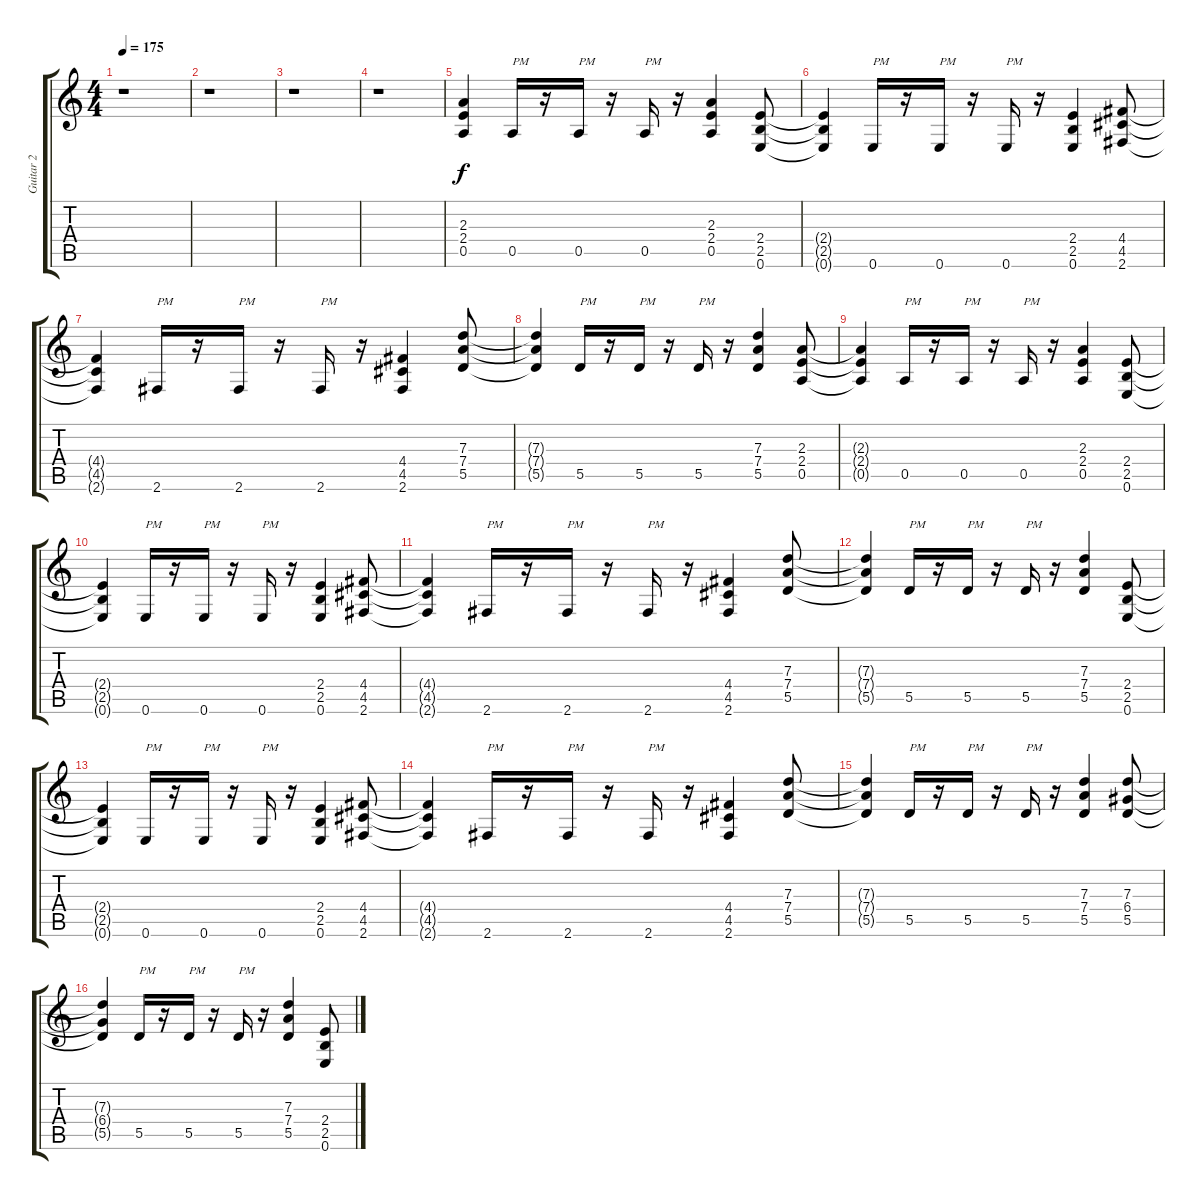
\track ("Guitar 2" "Guitar 2") {instrument distortionguitar}
\staff {score tabs}
\tuning (E4 B3 G3 D3 A2 E2) {hide}
\ts (4 4)
\tempo 175
\clef g2
\ks c
r.1{dy f instrument distortionguitar} |
r.1 |
r.1 |
r.1 |
(2.3 2.4 0.5).4 0.5.16{txt "PM"} r.16 0.5.16{txt "PM"} r.16 0.5.16{txt "PM"} r.16 (2.3 2.4 0.5).4 (2.4 2.5 0.6).8 |
(2.4{t} 2.5{t} 0.6{t}).4 0.6.16{txt "PM"} r.16 0.6.16{txt "PM"} r.16 0.6.16{txt "PM"} r.16 (2.4 2.5 0.6).4 (4.4 4.5 2.6).8 |
(4.4{t} 4.5{t} 2.6{t}).4 2.6.16{txt "PM"} r.16 2.6.16{txt "PM"} r.16 2.6.16{txt "PM"} r.16 (4.4 4.5 2.6).4 (7.3 7.4 5.5).8 |
(7.3{t} 7.4{t} 5.5{t}).4 5.5.16{txt "PM"} r.16 5.5.16{txt "PM"} r.16 5.5.16{txt "PM"} r.16 (7.3 7.4 5.5).4 (2.3 2.4 0.5).8 |
(2.3{t} 2.4{t} 0.5{t}).4 0.5.16{txt "PM"} r.16 0.5.16{txt "PM"} r.16 0.5.16{txt "PM"} r.16 (2.3 2.4 0.5).4 (2.4 2.5 0.6).8 |
(2.4{t} 2.5{t} 0.6{t}).4 0.6.16{txt "PM"} r.16 0.6.16{txt "PM"} r.16 0.6.16{txt "PM"} r.16 (2.4 2.5 0.6).4 (4.4 4.5 2.6).8 |
(4.4{t} 4.5{t} 2.6{t}).4 2.6.16{txt "PM"} r.16 2.6.16{txt "PM"} r.16 2.6.16{txt "PM"} r.16 (4.4 4.5 2.6).4 (7.3 7.4 5.5).8 |
(7.3{t} 7.4{t} 5.5{t}).4 5.5.16{txt "PM"} r.16 5.5.16{txt "PM"} r.16 5.5.16{txt "PM"} r.16 (7.3 7.4 5.5).4 (2.4 2.5 0.6).8 |
(2.4{t} 2.5{t} 0.6{t}).4 0.6.16{txt "PM"} r.16 0.6.16{txt "PM"} r.16 0.6.16{txt "PM"} r.16 (2.4 2.5 0.6).4 (4.4 4.5 2.6).8 |
(4.4{t} 4.5{t} 2.6{t}).4 2.6.16{txt "PM"} r.16 2.6.16{txt "PM"} r.16 2.6.16{txt "PM"} r.16 (4.4 4.5 2.6).4 (7.3 7.4 5.5).8 |
(7.3{t} 7.4{t} 5.5{t}).4 5.5.16{txt "PM"} r.16 5.5.16{txt "PM"} r.16 5.5.16{txt "PM"} r.16 (7.3 7.4 5.5).4 (7.3 6.4 5.5).8 |
(7.3{t} 6.4{t} 5.5{t}).4 5.5.16{txt "PM"} r.16 5.5.16{txt "PM"} r.16 5.5.16{txt "PM"} r.16 (7.3 7.4 5.5).4 (2.4 2.5 0.6).8
